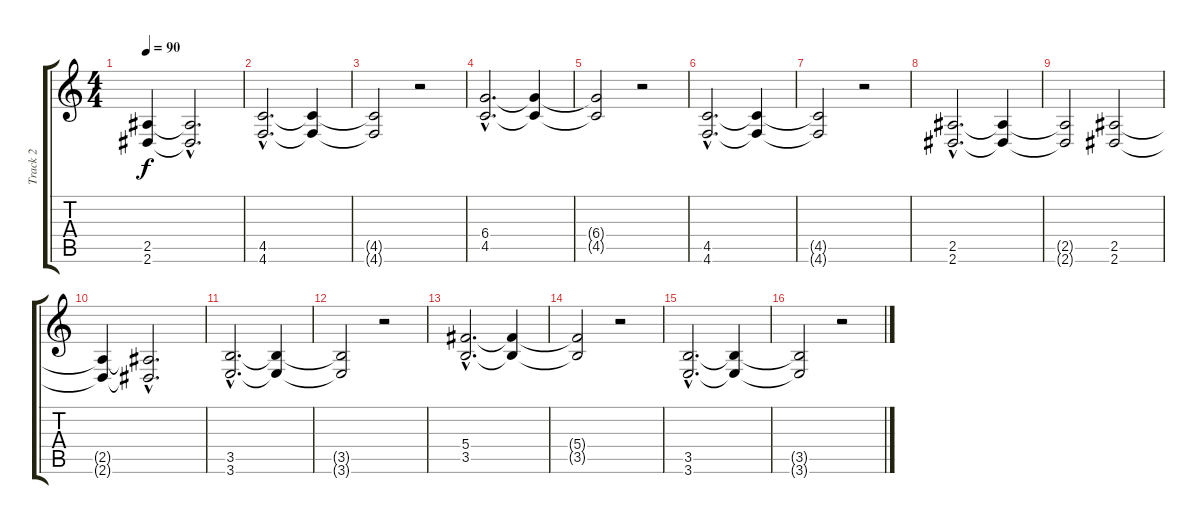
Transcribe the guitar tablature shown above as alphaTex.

\track ("Track 2" "Track 2") {instrument distortionguitar}
\staff {score tabs}
\tuning (Eb4 Bb3 Gb3 Db3 Ab2 Db2) {hide}
\ts (4 4)
\tempo 90
\clef g2
\ks c
(2.5{t} 2.6{t}).4{dy f} (2.5{hac t} 2.6{hac t}).2{d volume 0} |
(4.5{hac} 4.6{hac}).2{d volume 11} (4.5{t} 4.6{t}).4{volume 0} |
(4.5{t} 4.6{t}).2 r.2 |
(6.4{hac} 4.5{hac}).2{d volume 11} (6.4{t} 4.5{t}).4{volume 0} |
(6.4{t} 4.5{t}).2 r.2 |
(4.5{hac} 4.6{hac}).2{d volume 11} (4.5{t} 4.6{t}).4{volume 0} |
(4.5{t} 4.6{t}).2 r.2 |
(2.5{hac} 2.6{hac}).2{d volume 11} (2.5{t} 2.6{t}).4{volume 0} |
(2.5{t} 2.6{t}).2 (2.5 2.6).2{volume 11} |
(2.5{t} 2.6{t}).4 (2.5{hac t} 2.6{hac t}).2{d volume 0} |
(3.5{hac} 3.6{hac}).2{d volume 11} (3.5{t} 3.6{t}).4{volume 0} |
(3.5{t} 3.6{t}).2 r.2 |
(5.4{hac} 3.5{hac}).2{d volume 11} (5.4{t} 3.5{t}).4 |
(5.4{t} 3.5{t}).2{volume 0} r.2 |
(3.5{hac} 3.6{hac}).2{d volume 11} (3.5{t} 3.6{t}).4{volume 0} |
(3.5{t} 3.6{t}).2 r.2
